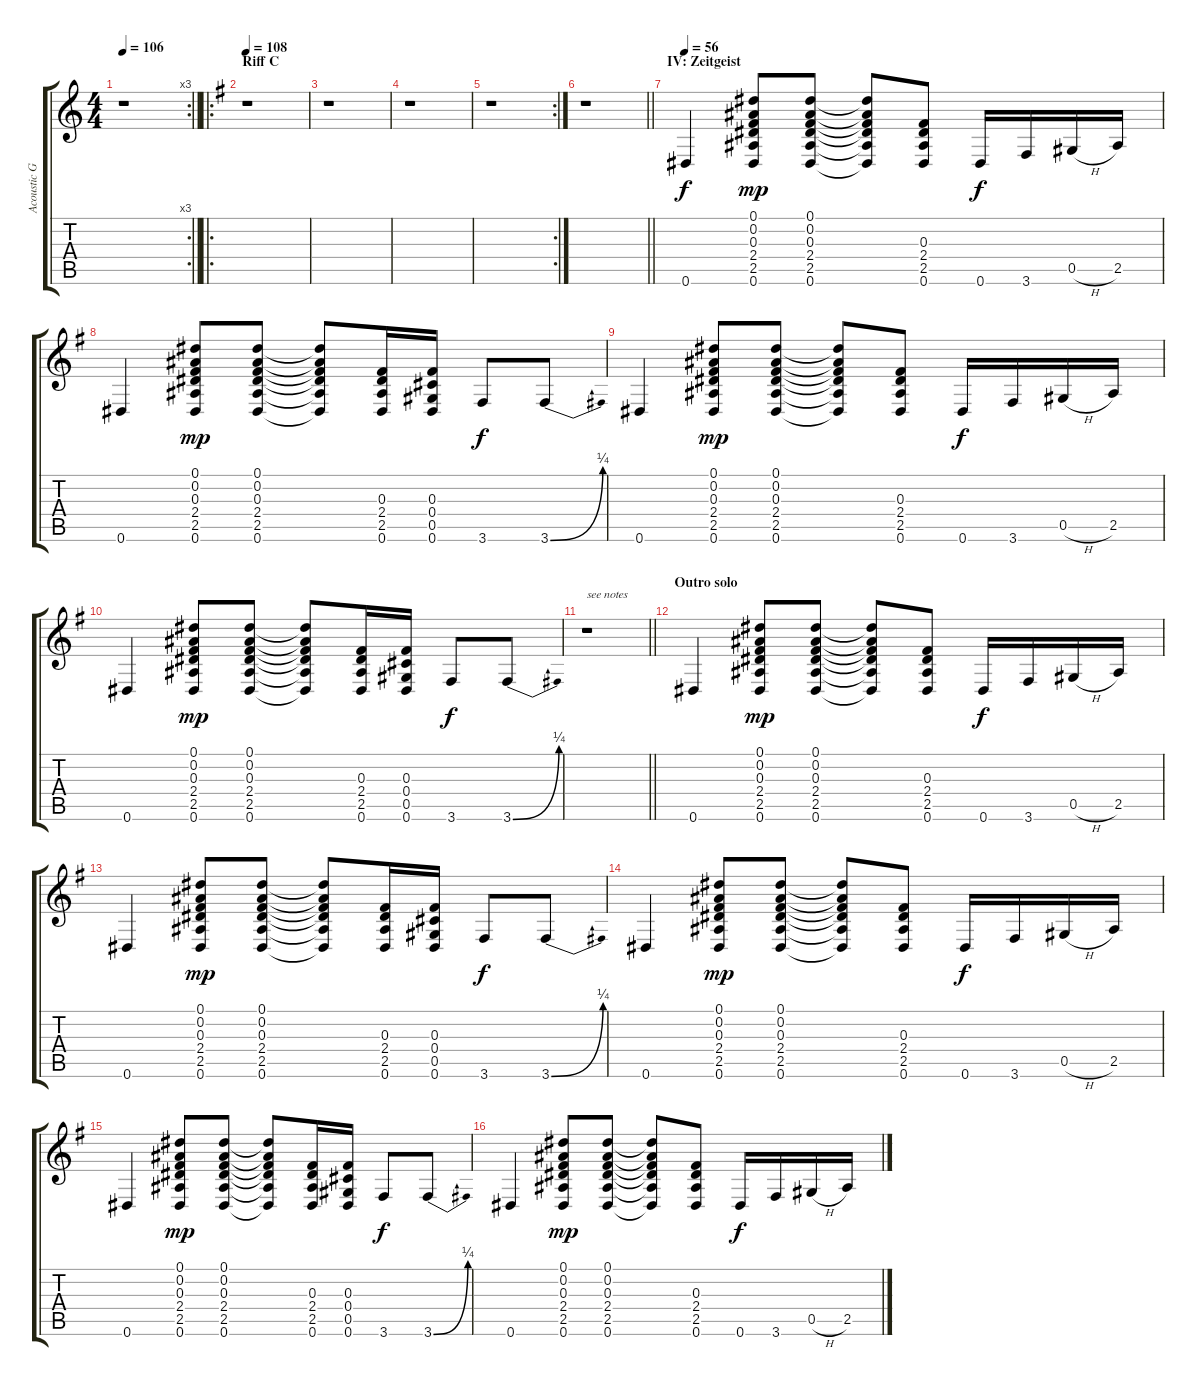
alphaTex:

\track ("Acoustic Guitar" "Acoustic G") {instrument acousticguitarsteel}
\staff {score tabs}
\tuning (Eb4 Bb3 Gb3 Db3 Ab2 Eb2) {hide}
\rc 3
\ts (4 4)
\tempo 106
\clef g2
\barLineRight lightlight
\ks aminor
r.1{dy f} |
\ro
\section ("" "Riff C")
\tempo 108
\ks eminor
r.1 |
r.1 |
r.1 |
\rc 2
r.1 |
\barLineRight lightlight
r.1 |
\section ("" "IV: Zeitgeist")
\tempo 56
0.6.4 (0.1 0.2 0.3 2.4 2.5 0.6).8{dy mp} (0.1 0.2 0.3 2.4 2.5 0.6).8 (0.1{t} 0.2{t} 0.3{t} 2.4{t} 2.5{t} 0.6{t}).8 (0.3 2.4 2.5 0.6).8 0.6.16{dy f} 3.6.16 0.5{h}.16 2.5.16 |
0.6.4 (0.1 0.2 0.3 2.4 2.5 0.6).8{dy mp} (0.1 0.2 0.3 2.4 2.5 0.6).8 (0.1{t} 0.2{t} 0.3{t} 2.4{t} 2.5{t} 0.6{t}).8 (0.3 2.4 2.5 0.6).16 (0.3 0.4 0.5 0.6).16 3.6.8{dy f} 3.6{be (bend 0 0 60 1)}.8 |
0.6.4 (0.1 0.2 0.3 2.4 2.5 0.6).8{dy mp} (0.1 0.2 0.3 2.4 2.5 0.6).8 (0.1{t} 0.2{t} 0.3{t} 2.4{t} 2.5{t} 0.6{t}).8 (0.3 2.4 2.5 0.6).8 0.6.16{dy f} 3.6.16 0.5{h}.16 2.5.16 |
0.6.4 (0.1 0.2 0.3 2.4 2.5 0.6).8{dy mp} (0.1 0.2 0.3 2.4 2.5 0.6).8 (0.1{t} 0.2{t} 0.3{t} 2.4{t} 2.5{t} 0.6{t}).8 (0.3 2.4 2.5 0.6).16 (0.3 0.4 0.5 0.6).16 3.6.8{dy f} 3.6{be (bend 0 0 60 1)}.8 |
\barLineRight lightlight
r.1{txt "see notes"} |
\section ("" "Outro solo")
0.6.4 (0.1 0.2 0.3 2.4 2.5 0.6).8{dy mp} (0.1 0.2 0.3 2.4 2.5 0.6).8 (0.1{t} 0.2{t} 0.3{t} 2.4{t} 2.5{t} 0.6{t}).8 (0.3 2.4 2.5 0.6).8 0.6.16{dy f} 3.6.16 0.5{h}.16 2.5.16 |
0.6.4 (0.1 0.2 0.3 2.4 2.5 0.6).8{dy mp} (0.1 0.2 0.3 2.4 2.5 0.6).8 (0.1{t} 0.2{t} 0.3{t} 2.4{t} 2.5{t} 0.6{t}).8 (0.3 2.4 2.5 0.6).16 (0.3 0.4 0.5 0.6).16 3.6.8{dy f} 3.6{be (bend 0 0 60 1)}.8 |
0.6.4 (0.1 0.2 0.3 2.4 2.5 0.6).8{dy mp} (0.1 0.2 0.3 2.4 2.5 0.6).8 (0.1{t} 0.2{t} 0.3{t} 2.4{t} 2.5{t} 0.6{t}).8 (0.3 2.4 2.5 0.6).8 0.6.16{dy f} 3.6.16 0.5{h}.16 2.5.16 |
0.6.4 (0.1 0.2 0.3 2.4 2.5 0.6).8{dy mp} (0.1 0.2 0.3 2.4 2.5 0.6).8 (0.1{t} 0.2{t} 0.3{t} 2.4{t} 2.5{t} 0.6{t}).8 (0.3 2.4 2.5 0.6).16 (0.3 0.4 0.5 0.6).16 3.6.8{dy f} 3.6{be (bend 0 0 60 1)}.8 |
0.6.4 (0.1 0.2 0.3 2.4 2.5 0.6).8{dy mp} (0.1 0.2 0.3 2.4 2.5 0.6).8 (0.1{t} 0.2{t} 0.3{t} 2.4{t} 2.5{t} 0.6{t}).8 (0.3 2.4 2.5 0.6).8 0.6.16{dy f} 3.6.16 0.5{h}.16 2.5.16
